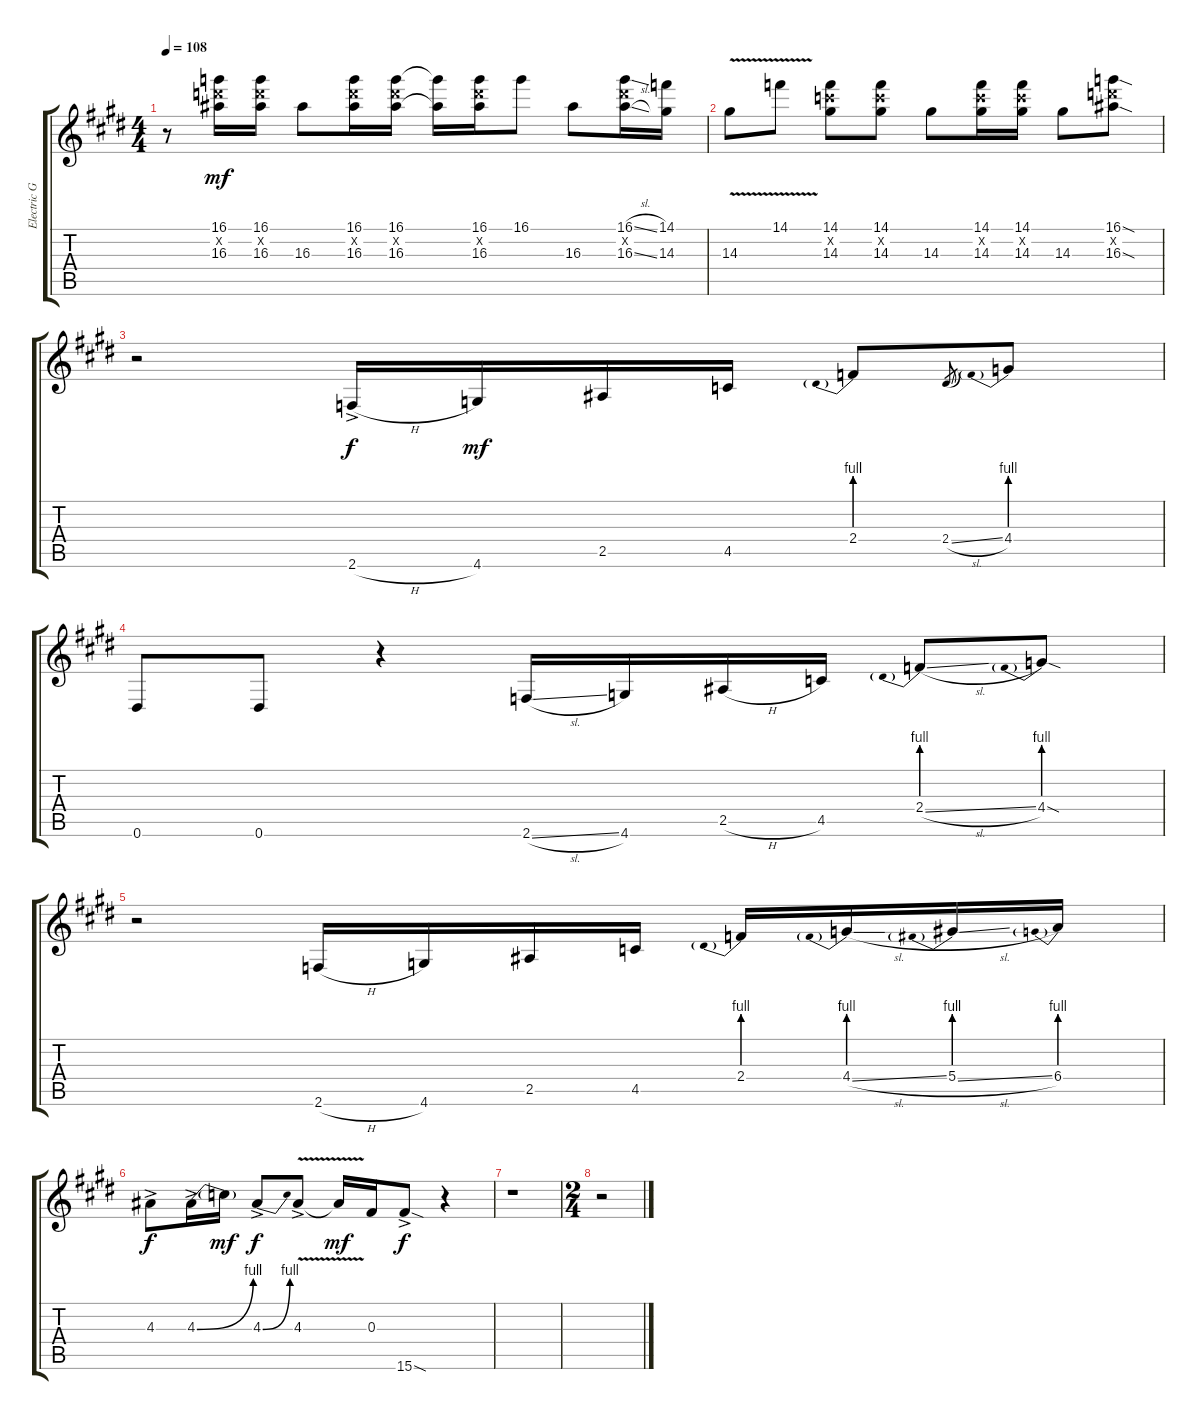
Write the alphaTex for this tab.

\track ("Electric Guitar 2" "Electric G") {instrument electricguitarclean}
\staff {score tabs}
\tuning (Eb4 Bb3 Gb3 Db3 Ab2 Eb2) {hide}
\ts (4 4)
\tempo 108
\clef g2
\ks e
r.8{dy f} (16.1 16.2{x} 16.3).16{dy mf} (16.1 16.2{x} 16.3).16 16.3.8 (16.1 16.2{x} 16.3).16 (16.1 16.2{x} 16.3).16 (16.1{t} 16.3{t}).16 (16.1 16.2{x} 16.3).16 16.1.8 16.3.8 (16.1{sl} 16.2{x} 16.3{sl}).16 (14.1 14.3).16 |
\ks c#minor
14.3{v}.8 14.1{v}.8 (14.1 14.2{x} 14.3).8 (14.1 14.2{x} 14.3).8 14.3.8 (14.1 14.2{x} 14.3).16 (14.1 14.2{x} 14.3).16 14.3.8 (16.1{sod} 16.2{x} 16.3{sod}).8 |
r.2 2.6{h ac}.16{dy f} 4.6.16{dy mf} 2.5.16 4.5.16 2.4{be (prebend 0 4 60 4)}.8 2.4{sl}.8{gr} 4.4{be (prebend 0 4 60 4)}.8 |
\ks e
0.6.8 0.6.8 r.4 2.6{sl}.16 4.6.16 2.5{h}.16 4.5.16 2.4{be (prebend 0 4 60 4) sl}.8 4.4{be (prebend 0 4 60 4) sod}.8 |
\ks c#minor
r.2 2.6{h}.16 4.6.16 2.5.16 4.5.16 2.4{be (prebend 0 4 60 4)}.16 4.4{be (prebend 0 4 60 4) sl}.16 5.4{be (prebend 0 4 60 4) sl}.16 6.4{be (prebend 0 4 60 4)}.16 |
4.3{ac}.8{dy f} 4.3{be (bend 0 0 60 4) ac}.16 4.3{t}.16{dy mf} 4.3{be (bend 0 0 60 4) ac}.8{dy f} 4.3{v ac}.8 4.3{v t}.16{dy mf} 0.3.16 15.6{sod ac}.8{dy f} r.4 |
\ks e
r.1 |
\ts (2 4)
\ks c#minor
r.2
